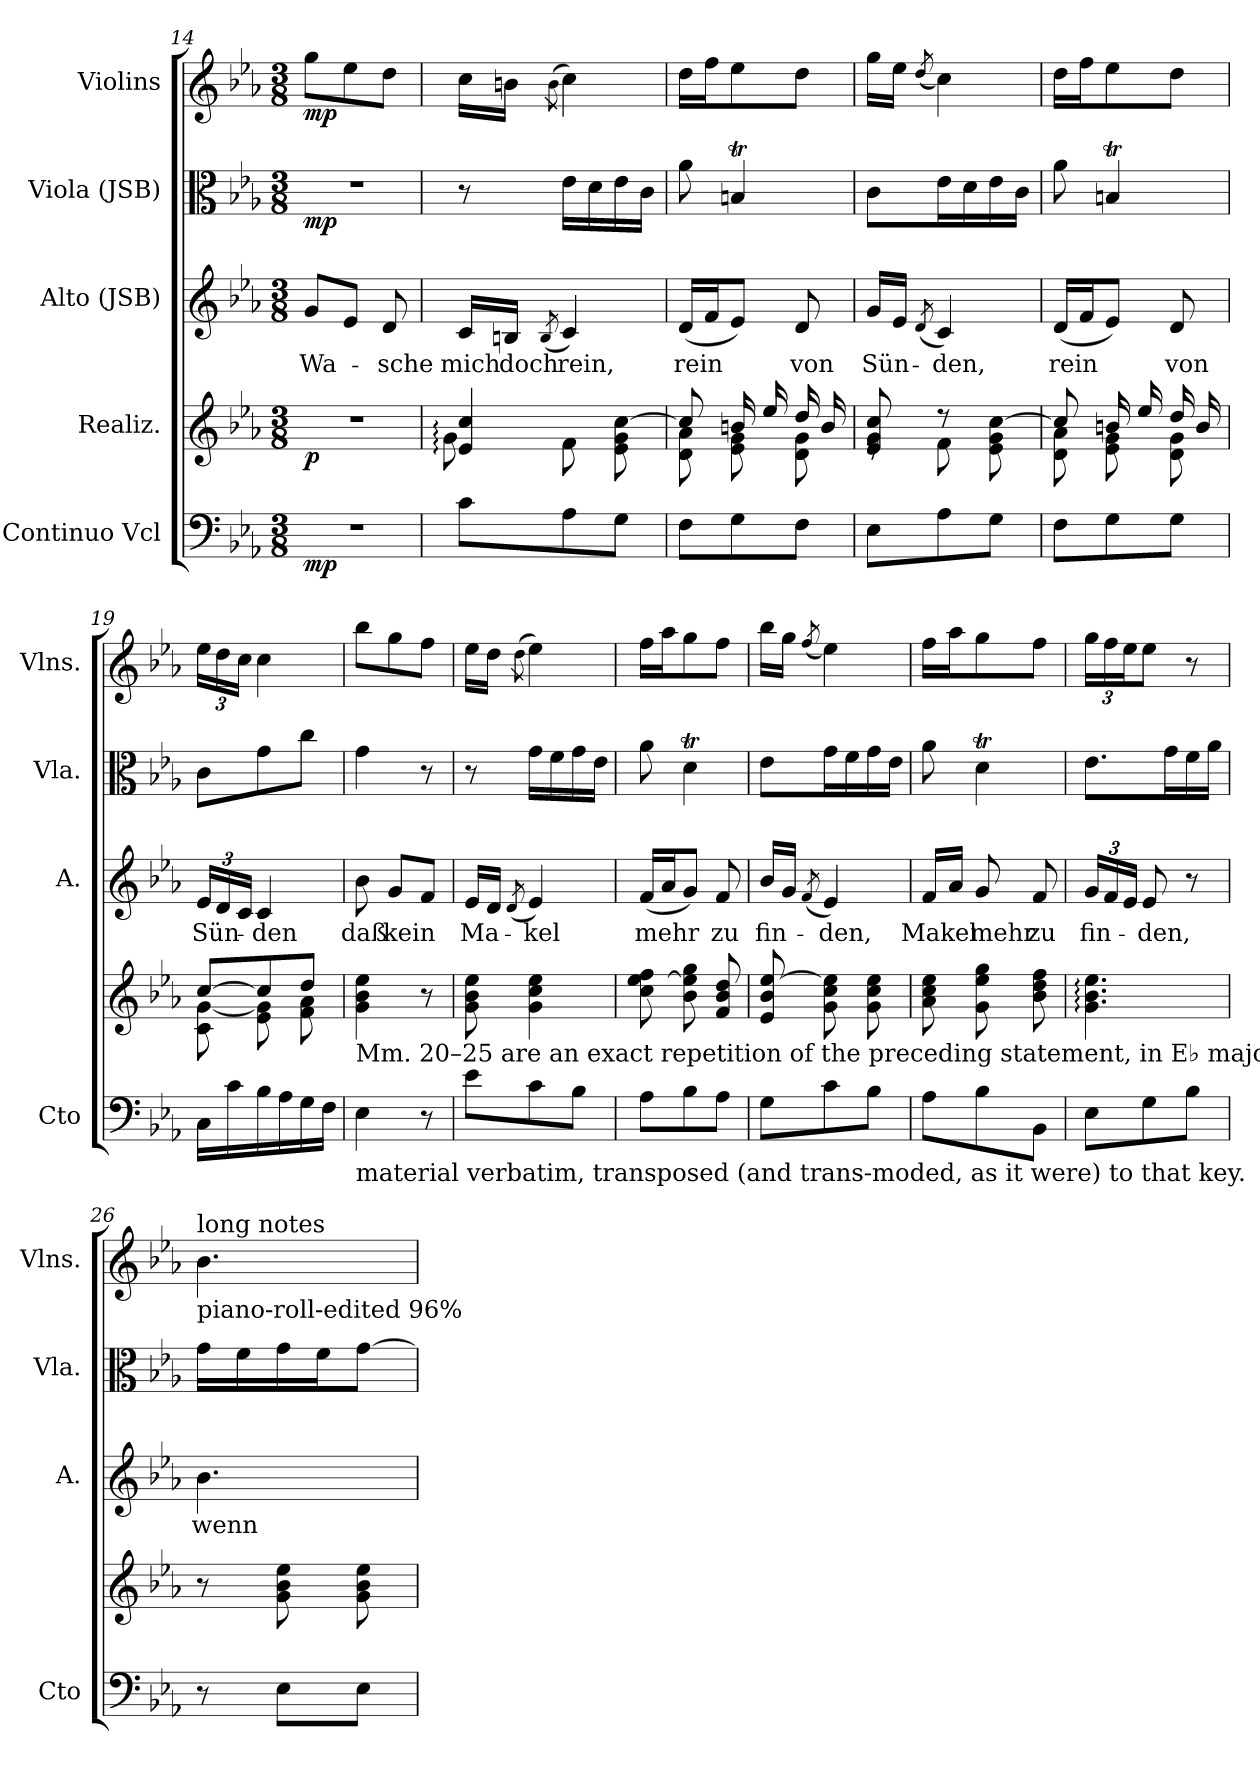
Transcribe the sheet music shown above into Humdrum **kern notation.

**kern	**dynam	**kern	**dynam	**kern	**text	**kern	**dynam	**kern	**dynam
*part5	*part5	*part4	*part4	*part3	*part3	*part2	*part2	*part1	*part1
*staff5	*staff5	*staff4	*staff4	*staff3	*staff3	*staff2	*staff2	*staff1	*staff1
*I"Continuo Vcl	*	*I"Realiz.	*	*I"Alto (JSB)	*	*I"Viola (JSB)	*	*I"Violins	*
*I'Cto	*	*	*	*I'A.	*	*I'Vla.	*	*I'Vlns.	*
!!LO:PB:g=z
*clefF4	*	*clefG2	*	*clefG2	*	*clefC3	*	*clefG2	*
*k[b-e-a-]	*	*k[b-e-a-]	*	*k[b-e-a-]	*	*k[b-e-a-]	*	*k[b-e-a-]	*
*M3/8	*	*M3/8	*	*M3/8	*	*M3/8	*	*M3/8	*
=14	=14	=14	=14	=14	=14	=14	=14	=14	=14
!	!LO:DY:b	!	!LO:DY:b	!	!LO:LY:b	!	!LO:DY:b	!	!LO:DY:b
4.r	mp	4.r	p	8g/L	Wa-	4.r	mp	8gg\L	mp
.	.	.	.	8e-/J	.	.	.	8ee-\	.
!	!	!	!	!	!LO:LY:b	!	!	!	!
.	.	.	.	8d/	-sche	.	.	8dd\J	.
=15	=15	=15	=15	=15	=15	=15	=15	=15	=15
*	*	*^	*	*	*	*	*	*	*
!	!	!	!	!	!	!LO:LY:b	!	!	!	!
8c\L	.	4e-/: 4cc/:	8g\	.	16c/LL	mich	8r	.	16cc\LL	.
!	!	!	!	!	!	!LO:LY:b	!	!	!	!
.	.	.	.	.	16Bn/JJ	doch	.	.	16bn\JJ	.
.	.	.	.	.	(8qB/	.	.	.	(8qb\	.
!	!	!	!	!	!	!LO:LY:b	!	!	!	!
8A-\	.	.	8f\	.	4c/)	rein,	16e-\LL	.	4cc\)	.
.	.	.	.	.	.	.	16d\	.	.	.
8G\J	.	8ryy	8e-\ 8g\ [8cc\	.	.	.	16e-\	.	.	.
.	.	.	.	.	.	.	16c\JJ	.	.	.
=16	=16	=16	=16	=16	=16	=16	=16	=16	=16	=16
!	!	!	!	!	!	!LO:LY:b	!	!	!	!
8F\L	.	8cc/]	8d\ 8a-\	.	(16d/LL	rein	8a-\	.	16dd\LL	.
.	.	.	.	.	16f/J	.	.	.	16ff\J	.
8G\	.	16bn/	8e-\ 8g\	.	8e-/J)	.	4Bnt/	.	8ee-\	.
.	.	16ee-/	.	.	.	.	.	.	.	.
!	!	!	!	!	!	!LO:LY:b	!	!	!	!
8F\J	.	16dd/	8d\ 8g\	.	8d/	-von	.	.	8dd\J	.
.	.	16b/	.	.	.	.	.	.	.	.
=17	=17	=17	=17	=17	=17	=17	=17	=17	=17	=17
!	!	!	!	!	!	!LO:LY:b	!	!	!	!
8E-\L	.	8e-/ 8g/ 8cc/	8re	.	16g/LL	Sün-	8c\L	.	16gg\LL	.
.	.	.	.	.	16e-/JJ	.	.	.	16ee-\JJ	.
.	.	.	.	.	(8qd/	.	.	.	(8qdd/	.
!	!	!	!	!	!	!LO:LY:b	!	!	!	!
8A-\	.	8r	8f\	.	4c/)	-den,	16e-\L	.	4cc\)	.
.	.	.	.	.	.	.	16d\	.	.	.
8G\J	.	8ryy	8e-\ 8g\ [8cc\	.	.	.	16e-\	.	.	.
.	.	.	.	.	.	.	16c\JJ	.	.	.
=18	=18	=18	=18	=18	=18	=18	=18	=18	=18	=18
!	!	!	!	!	!	!LO:LY:b	!	!	!	!
8F\L	.	8cc/]	8d\ 8a-\	.	(16d/LL	rein	8a-\	.	16dd\LL	.
.	.	.	.	.	16f/J	.	.	.	16ff\J	.
8G\	.	16bn/	8e-\ 8g\	.	8e-/J)	.	4Bnt/	.	8ee-\	.
.	.	16ee-/	.	.	.	.	.	.	.	.
!	!	!	!	!	!	!LO:LY:b	!	!	!	!
8G\J	.	16dd/	8d\ 8g\	.	8d/	von	.	.	8dd\J	.
.	.	16b/	.	.	.	.	.	.	.	.
!!LO:LB:g=z
=19	=19	=19	=19	=19	=19	=19	=19	=19	=19	=19
*	*	*	*	*	*Xbrackettup	*	*	*	*	*
!	!	!	!	!	!	!LO:LY:b	!	!	!	!
*	*	*	*	*	*	*	*	*	*Xbrackettup	*
16C\LL	.	[8cc/L	8c\ [8g\	.	24e-/LL	Sün-	8c\L	.	24ee-\LL	.
.	.	.	.	.	24d/	.	.	.	24dd\	.
16c\	.	.	.	.	.	.	.	.	.	.
.	.	.	.	.	24c/JJ	.	.	.	24cc\JJ	.
!	!	!	!	!	!	!LO:LY:b	!	!	!	!
16B-\	.	8cc/]	8e-\ 8g\]	.	4c/	-den	8g\	.	4cc\	.
16A-\	.	.	.	.	.	.	.	.	.	.
16G\	.	8dd/J	8f\ 8a-\	.	.	.	8cc\J	.	.	.
16F\JJ	.	.	.	.	.	.	.	.	.	.
*	*	*v	*v	*	*	*	*	*	*	*
=20	=20	=20	=20	=20	=20	=20	=20	=20	=20
!LO:TX:a:t=Mm. 20–25 are an exact repetition of the preceding statement, in E♭ major.  Bach reuses the same viola	!	!	!	!	!	!	!	!	!
!LO:TX:b:t=material verbatim, transposed (and trans-moded, as it were) to that key.	!	!	!	!	!	!	!	!	!
!	!	!	!	!	!LO:LY:b	!	!	!	!
4E-\	.	4g\ 4b-\ 4ee-\	.	8b-\	daß	4g\	.	8bb-\L	.
!	!	!	!	!	!LO:LY:b	!	!	!	!
.	.	.	.	8g/L	kein	.	.	8gg\	.
8r	.	8r	.	8f/J	.	8r	.	8ff\J	.
=21	=21	=21	=21	=21	=21	=21	=21	=21	=21
!	!	!	!	!	!LO:LY:b	!	!	!	!
8e-\L	.	8g\ 8b-\ 8ee-\	.	16e-/LL	Ma-	8r	.	16ee-\LL	.
.	.	.	.	16d/JJ	.	.	.	16dd\JJ	.
.	.	.	.	(8qd/	.	.	.	(8qdd\	.
!	!	!	!	!	!LO:LY:b	!	!	!	!
8c\	.	4g\ 4cc\ 4ee-\	.	4e-/)	-kel	16g\LL	.	4ee-\)	.
.	.	.	.	.	.	16f\	.	.	.
8B-\J	.	.	.	.	.	16g\	.	.	.
.	.	.	.	.	.	16e-\JJ	.	.	.
=22	=22	=22	=22	=22	=22	=22	=22	=22	=22
!	!	!	!	!	!LO:LY:b	!	!	!	!
8A-\L	.	8cc\ [8ee-\ 8ff\	.	(16f/LL	mehr	8a-\	.	16ff\LL	.
.	.	.	.	16a-/J	.	.	.	16aa-\J	.
8B-\	.	8b-\ 8ee-\] 8gg\	.	8g/J)	.	4dt\	.	8gg\	.
!	!	!	!	!	!LO:LY:b	!	!	!	!
8A-\J	.	8f/ 8b-/ 8dd/	.	8f/	zu	.	.	8ff\J	.
=23	=23	=23	=23	=23	=23	=23	=23	=23	=23
!	!	!	!	!	!LO:LY:b	!	!	!	!
8G\L	.	8e-/ 8b-/ [8ee-/	.	16b-/LL	fin-	8e-\L	.	16bb-\LL	.
.	.	.	.	16g/JJ	.	.	.	16gg\JJ	.
.	.	.	.	(8qf/	.	.	.	(8qff/	.
!	!	!	!	!	!LO:LY:b	!	!	!	!
8c\	.	8g\ 8cc\ 8ee-\]	.	4e-/)	-den,	16g\L	.	4ee-\)	.
.	.	.	.	.	.	16f\	.	.	.
8B-\J	.	8g\ 8cc\ 8ee-\	.	.	.	16g\	.	.	.
.	.	.	.	.	.	16e-\JJ	.	.	.
!!LO:PB:g=z
=24	=24	=24	=24	=24	=24	=24	=24	=24	=24
!	!	!	!	!	!LO:LY:b	!	!	!	!
8A-\L	.	8a-\ 8cc\ 8ee-\	.	16f/LL	Makel	8a-\	.	16ff\LL	.
.	.	.	.	16a-/JJ	.	.	.	16aa-\J	.
!	!	!	!	!	!LO:LY:b	!	!	!	!
8B-\	.	8g\ 8ee-\ 8gg\	.	8g/	mehr	4dt\	.	8gg\	.
!	!	!	!	!	!LO:LY:b	!	!	!	!
8BB-\J	.	8b-\ 8dd\ 8ff\	.	8f/	zu	.	.	8ff\J	.
=25	=25	=25	=25	=25	=25	=25	=25	=25	=25
!	!	!	!	!	!LO:LY:b	!	!	!	!
8E-\L	.	4.g\: 4.b-\: 4.ee-\:	.	24g/LL	fin-	8.e-\L	.	24gg\LL	.
.	.	.	.	24f/	.	.	.	24ff\	.
.	.	.	.	24e-/JJ	.	.	.	24ee-\J	.
!	!	!	!	!	!LO:LY:b	!	!	!	!
8G\	.	.	.	8e-/	-den,	.	.	8ee-\J	.
.	.	.	.	.	.	16g\L	.	.	.
8B-\J	.	.	.	8r	.	16f\	.	8r	.
.	.	.	.	.	.	16a-\JJ	.	.	.
=26	=26	=26	=26	=26	=26	=26	=26	=26	=26
!	!	!	!	!	!	!	!	!LO:TX:a:t=long notes	!
!	!	!	!	!	!	!	!	!LO:TX:b:t=piano-roll-edited 96%	!
!	!	!	!	!	!LO:LY:b	!	!	!	!
8r	.	8r	.	4.b-\	wenn	16g\LL	.	4.b-\	.
.	.	.	.	.	.	16f\	.	.	.
8E-\L	.	8g\ 8b-\ 8ee-\	.	.	.	16g\	.	.	.
.	.	.	.	.	.	16f\J	.	.	.
8E-\J	.	8g\ 8b-\ 8ee-\	.	.	.	[8g\J	.	.	.
=	=	=	=	=	=	=	=	=	=
*-	*-	*-	*-	*-	*-	*-	*-	*-	*-
